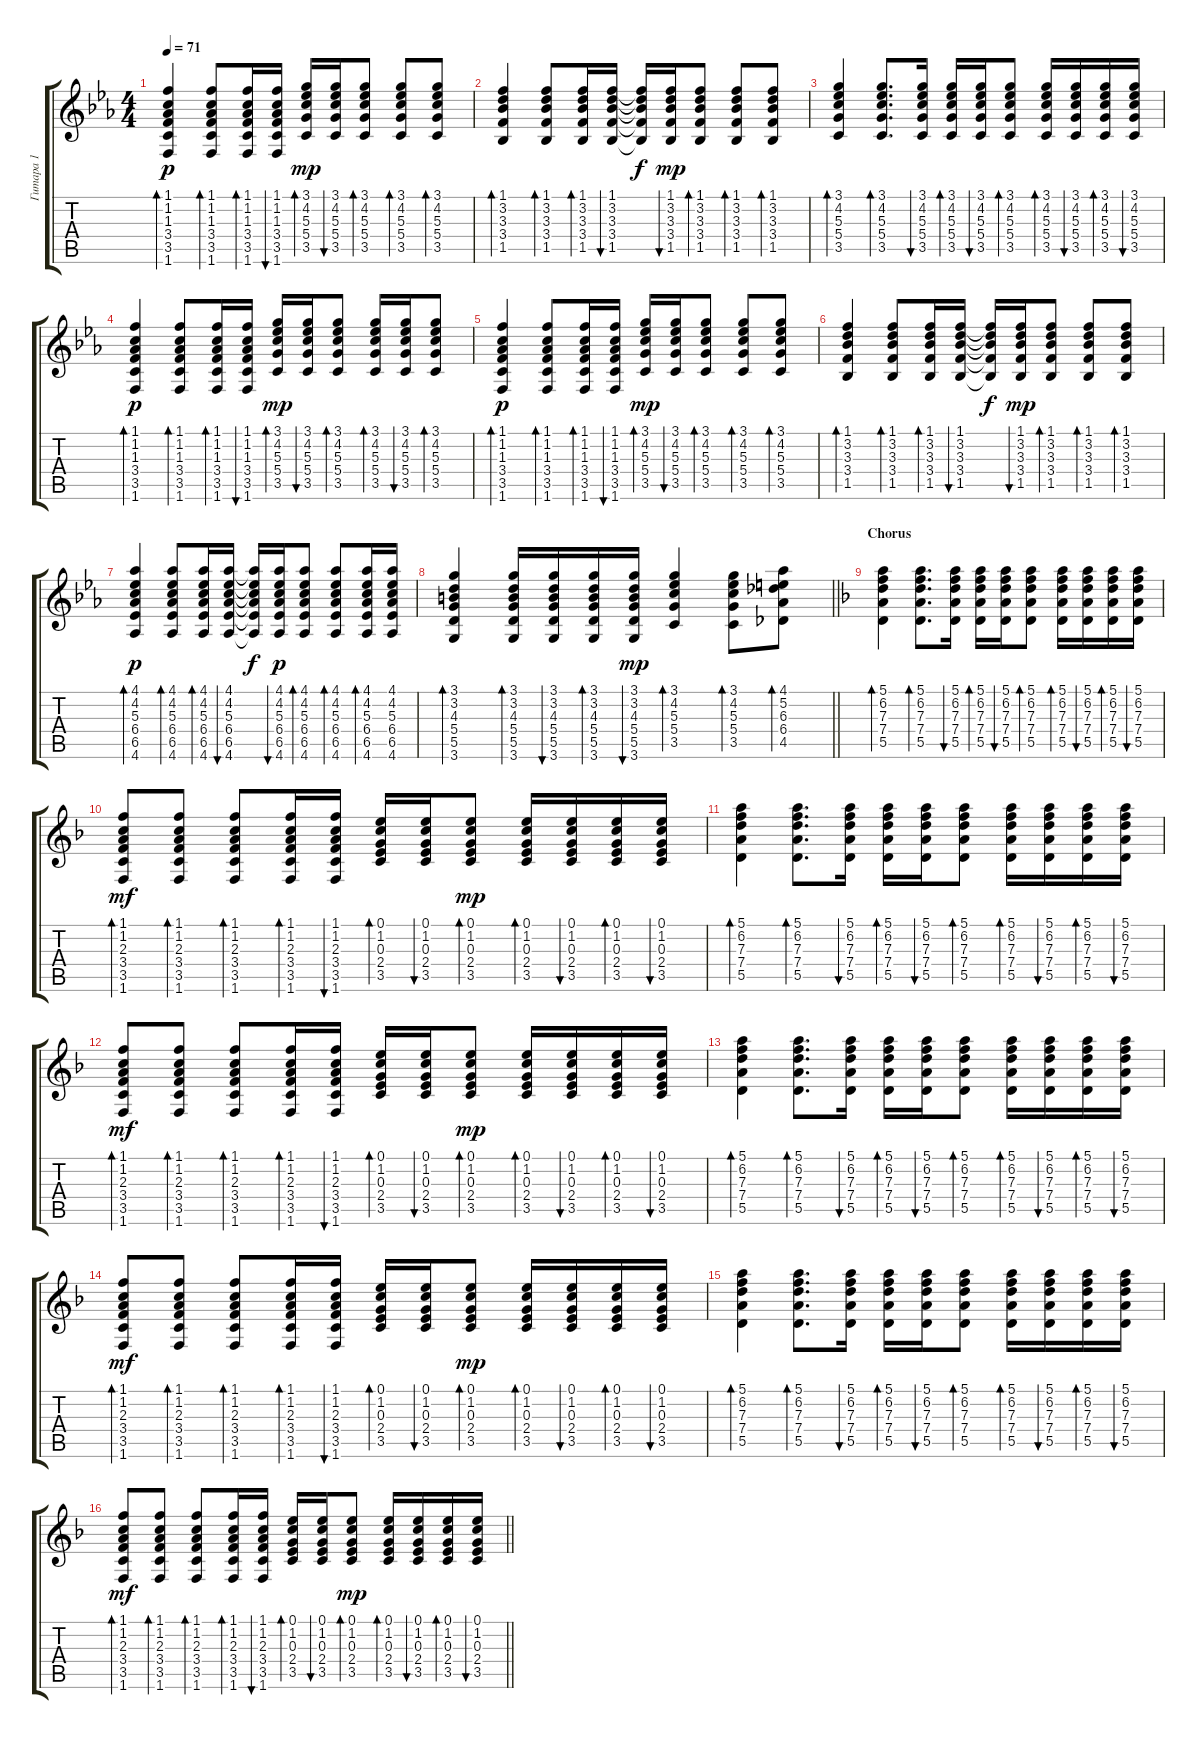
\track ("Гитара 1" "Гитара 1") {instrument acousticguitarsteel}
\staff {score tabs}
\tuning (E4 B3 G3 D3 A2 E2) {hide}
\ts (4 4)
\tempo 71
\clef g2
\ks cminor
(1.1 1.2 1.3 3.4 3.5 1.6).4{bd 60 dy p} (1.1 1.2 1.3 3.4 3.5 1.6).8{bd 60} (1.1 1.2 1.3 3.4 3.5 1.6).16{bd 60} (1.1 1.2 1.3 3.4 3.5 1.6).16{bu 60} (3.1 4.2 5.3 5.4 3.5).16{bd 60 dy mp} (3.1 4.2 5.3 5.4 3.5).16{bu 60} (3.1 4.2 5.3 5.4 3.5).8{bd 60} (3.1 4.2 5.3 5.4 3.5).8{bd 60} (3.1 4.2 5.3 5.4 3.5).8{bd 60} |
(1.1 3.2 3.3 3.4 1.5).4{bd 60} (1.1 3.2 3.3 3.4 1.5).8{bd 60} (1.1 3.2 3.3 3.4 1.5).16{bd 60} (1.1 3.2 3.3 3.4 1.5).16{bu 60} (1.1{t} 3.2{t} 3.3{t} 3.4{t} 1.5{t}).16{dy f} (1.1 3.2 3.3 3.4 1.5).16{bu 60 dy mp} (1.1 3.2 3.3 3.4 1.5).8{bd 60} (1.1 3.2 3.3 3.4 1.5).8{bd 60} (1.1 3.2 3.3 3.4 1.5).8{bd 60} |
(3.1 4.2 5.3 5.4 3.5).4{bd 60} (3.1 4.2 5.3 5.4 3.5).8{d bd 60} (3.1 4.2 5.3 5.4 3.5).16{bu 60} (3.1 4.2 5.3 5.4 3.5).16{bd 60} (3.1 4.2 5.3 5.4 3.5).16{bu 60} (3.1 4.2 5.3 5.4 3.5).8{bd 60} (3.1 4.2 5.3 5.4 3.5).16{bd 60} (3.1 4.2 5.3 5.4 3.5).16{bu 60} (3.1 4.2 5.3 5.4 3.5).16{bd 60} (3.1 4.2 5.3 5.4 3.5).16{bu 60} |
(1.1 1.2 1.3 3.4 3.5 1.6).4{bd 60 dy p} (1.1 1.2 1.3 3.4 3.5 1.6).8{bd 60} (1.1 1.2 1.3 3.4 3.5 1.6).16{bd 60} (1.1 1.2 1.3 3.4 3.5 1.6).16{bu 60} (3.1 4.2 5.3 5.4 3.5).16{bd 60 dy mp} (3.1 4.2 5.3 5.4 3.5).16{bu 60} (3.1 4.2 5.3 5.4 3.5).8{bd 60} (3.1 4.2 5.3 5.4 3.5).16{bd 60} (3.1 4.2 5.3 5.4 3.5).16{bu 60} (3.1 4.2 5.3 5.4 3.5).8{bd 60} |
(1.1 1.2 1.3 3.4 3.5 1.6).4{bd 60 dy p} (1.1 1.2 1.3 3.4 3.5 1.6).8{bd 60} (1.1 1.2 1.3 3.4 3.5 1.6).16{bd 60} (1.1 1.2 1.3 3.4 3.5 1.6).16{bu 60} (3.1 4.2 5.3 5.4 3.5).16{bd 60 dy mp} (3.1 4.2 5.3 5.4 3.5).16{bu 60} (3.1 4.2 5.3 5.4 3.5).8{bd 60} (3.1 4.2 5.3 5.4 3.5).8{bd 60} (3.1 4.2 5.3 5.4 3.5).8{bd 60} |
(1.1 3.2 3.3 3.4 1.5).4{bd 60} (1.1 3.2 3.3 3.4 1.5).8{bd 60} (1.1 3.2 3.3 3.4 1.5).16{bd 60} (1.1 3.2 3.3 3.4 1.5).16{bu 60} (1.1{t} 3.2{t} 3.3{t} 3.4{t} 1.5{t}).16{dy f} (1.1 3.2 3.3 3.4 1.5).16{bu 60 dy mp} (1.1 3.2 3.3 3.4 1.5).8{bd 60} (1.1 3.2 3.3 3.4 1.5).8{bd 60} (1.1 3.2 3.3 3.4 1.5).8{bd 60} |
(4.1 4.2 5.3 6.4 6.5 4.6).4{bd 60 dy p} (4.1 4.2 5.3 6.4 6.5 4.6).8{bd 60} (4.1 4.2 5.3 6.4 6.5 4.6).16{bd 60} (4.1 4.2 5.3 6.4 6.5 4.6).16{bu 60} (4.1{t} 4.2{t} 5.3{t} 6.4{t} 6.5{t} 4.6{t}).16{dy f} (4.1 4.2 5.3 6.4 6.5 4.6).16{bu 60 dy p} (4.1 4.2 5.3 6.4 6.5 4.6).8{bd 60} (4.1 4.2 5.3 6.4 6.5 4.6).8{bd 60} (4.1 4.2 5.3 6.4 6.5 4.6).16{bd 60} (4.1 4.2 5.3 6.4 6.5 4.6).16 |
\barLineRight lightlight
(3.1 3.2 4.3 5.4 5.5 3.6).4{bd 60} (3.1 3.2 4.3 5.4 5.5 3.6).16{bd 60} (3.1 3.2 4.3 5.4 5.5 3.6).16{bu 60} (3.1 3.2 4.3 5.4 5.5 3.6).16{bd 60} (3.1 3.2 4.3 5.4 5.5 3.6).16{bu 60 dy mp} (3.1 4.2 5.3 5.4 3.5).4{bd 60} (3.1 4.2 5.3 5.4 3.5).8{bd 60} (4.1 5.2 6.3 6.4 4.5).8{bd 60} |
\section ("" "Chorus")
\ks dminor
(5.1 6.2 7.3 7.4 5.5).4{bd 60} (5.1 6.2 7.3 7.4 5.5).8{d bd 60} (5.1 6.2 7.3 7.4 5.5).16{bu 60} (5.1 6.2 7.3 7.4 5.5).16{bd 60} (5.1 6.2 7.3 7.4 5.5).16{bu 60} (5.1 6.2 7.3 7.4 5.5).8{bd 60} (5.1 6.2 7.3 7.4 5.5).16{bd 60} (5.1 6.2 7.3 7.4 5.5).16{bu 60} (5.1 6.2 7.3 7.4 5.5).16{bd 60} (5.1 6.2 7.3 7.4 5.5).16{bu 60} |
(1.1 1.2 2.3 3.4 3.5 1.6).8{bd 60 dy mf} (1.1 1.2 2.3 3.4 3.5 1.6).8{bd 60} (1.1 1.2 2.3 3.4 3.5 1.6).8{bd 60} (1.1 1.2 2.3 3.4 3.5 1.6).16{bd 60} (1.1 1.2 2.3 3.4 3.5 1.6).16{bu 60} (0.1 1.2 0.3 2.4 3.5).16{bd 60} (0.1 1.2 0.3 2.4 3.5).16{bu 60} (0.1 1.2 0.3 2.4 3.5).8{bd 60 dy mp} (0.1 1.2 0.3 2.4 3.5).16{bd 60} (0.1 1.2 0.3 2.4 3.5).16{bu 60} (0.1 1.2 0.3 2.4 3.5).16{bd 60} (0.1 1.2 0.3 2.4 3.5).16{bu 60} |
(5.1 6.2 7.3 7.4 5.5).4{bd 60} (5.1 6.2 7.3 7.4 5.5).8{d bd 60} (5.1 6.2 7.3 7.4 5.5).16{bu 60} (5.1 6.2 7.3 7.4 5.5).16{bd 60} (5.1 6.2 7.3 7.4 5.5).16{bu 60} (5.1 6.2 7.3 7.4 5.5).8{bd 60} (5.1 6.2 7.3 7.4 5.5).16{bd 60} (5.1 6.2 7.3 7.4 5.5).16{bu 60} (5.1 6.2 7.3 7.4 5.5).16{bd 60} (5.1 6.2 7.3 7.4 5.5).16{bu 60} |
(1.1 1.2 2.3 3.4 3.5 1.6).8{bd 60 dy mf} (1.1 1.2 2.3 3.4 3.5 1.6).8{bd 60} (1.1 1.2 2.3 3.4 3.5 1.6).8{bd 60} (1.1 1.2 2.3 3.4 3.5 1.6).16{bd 60} (1.1 1.2 2.3 3.4 3.5 1.6).16{bu 60} (0.1 1.2 0.3 2.4 3.5).16{bd 60} (0.1 1.2 0.3 2.4 3.5).16{bu 60} (0.1 1.2 0.3 2.4 3.5).8{bd 60 dy mp} (0.1 1.2 0.3 2.4 3.5).16{bd 60} (0.1 1.2 0.3 2.4 3.5).16{bu 60} (0.1 1.2 0.3 2.4 3.5).16{bd 60} (0.1 1.2 0.3 2.4 3.5).16{bu 60} |
(5.1 6.2 7.3 7.4 5.5).4{bd 60} (5.1 6.2 7.3 7.4 5.5).8{d bd 60} (5.1 6.2 7.3 7.4 5.5).16{bu 60} (5.1 6.2 7.3 7.4 5.5).16{bd 60} (5.1 6.2 7.3 7.4 5.5).16{bu 60} (5.1 6.2 7.3 7.4 5.5).8{bd 60} (5.1 6.2 7.3 7.4 5.5).16{bd 60} (5.1 6.2 7.3 7.4 5.5).16{bu 60} (5.1 6.2 7.3 7.4 5.5).16{bd 60} (5.1 6.2 7.3 7.4 5.5).16{bu 60} |
(1.1 1.2 2.3 3.4 3.5 1.6).8{bd 60 dy mf} (1.1 1.2 2.3 3.4 3.5 1.6).8{bd 60} (1.1 1.2 2.3 3.4 3.5 1.6).8{bd 60} (1.1 1.2 2.3 3.4 3.5 1.6).16{bd 60} (1.1 1.2 2.3 3.4 3.5 1.6).16{bu 60} (0.1 1.2 0.3 2.4 3.5).16{bd 60} (0.1 1.2 0.3 2.4 3.5).16{bu 60} (0.1 1.2 0.3 2.4 3.5).8{bd 60 dy mp} (0.1 1.2 0.3 2.4 3.5).16{bd 60} (0.1 1.2 0.3 2.4 3.5).16{bu 60} (0.1 1.2 0.3 2.4 3.5).16{bd 60} (0.1 1.2 0.3 2.4 3.5).16{bu 60} |
(5.1 6.2 7.3 7.4 5.5).4{bd 60} (5.1 6.2 7.3 7.4 5.5).8{d bd 60} (5.1 6.2 7.3 7.4 5.5).16{bu 60} (5.1 6.2 7.3 7.4 5.5).16{bd 60} (5.1 6.2 7.3 7.4 5.5).16{bu 60} (5.1 6.2 7.3 7.4 5.5).8{bd 60} (5.1 6.2 7.3 7.4 5.5).16{bd 60} (5.1 6.2 7.3 7.4 5.5).16{bu 60} (5.1 6.2 7.3 7.4 5.5).16{bd 60} (5.1 6.2 7.3 7.4 5.5).16{bu 60} |
\barLineRight lightlight
(1.1 1.2 2.3 3.4 3.5 1.6).8{bd 60 dy mf} (1.1 1.2 2.3 3.4 3.5 1.6).8{bd 60} (1.1 1.2 2.3 3.4 3.5 1.6).8{bd 60} (1.1 1.2 2.3 3.4 3.5 1.6).16{bd 60} (1.1 1.2 2.3 3.4 3.5 1.6).16{bu 60} (0.1 1.2 0.3 2.4 3.5).16{bd 60} (0.1 1.2 0.3 2.4 3.5).16{bu 60} (0.1 1.2 0.3 2.4 3.5).8{bd 60 dy mp} (0.1 1.2 0.3 2.4 3.5).16{bd 60} (0.1 1.2 0.3 2.4 3.5).16{bu 60} (0.1 1.2 0.3 2.4 3.5).16{bd 60} (0.1 1.2 0.3 2.4 3.5).16{bu 60}
